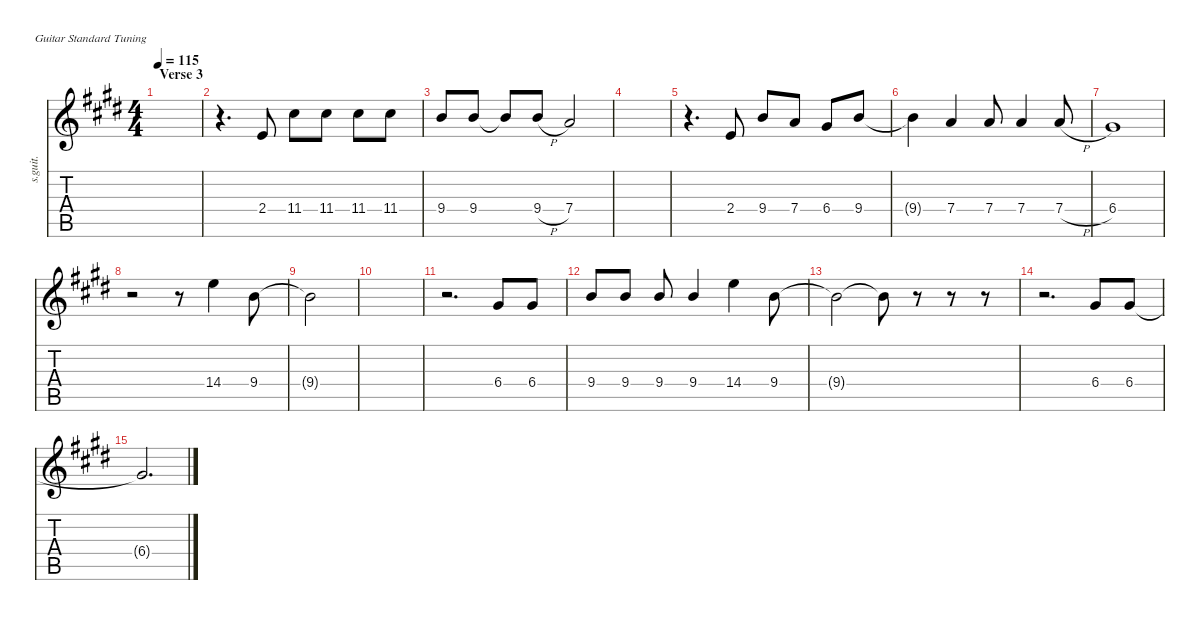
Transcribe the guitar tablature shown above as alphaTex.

\defaultSystemsLayout 4
\hideDynamics
\bracketExtendMode nobrackets
\otherSystemsTrackNameOrientation horizontal
\track ("Steel Guitar" "s.guit.") {instrument acousticguitarsteel}
\staff {score tabs}
\tuning (E4 B3 G3 D3 A2 E2)
\ts (4 4)
\section ("" "Verse 3")
\tempo 115
\clef g2
\ks e
|
r.4{d beam Down} 2.4{acc forcenatural}.8{beam Up} 11.4{acc #}.8{beam Down} 11.4{acc #}.8{beam Down} 11.4{acc #}.8{beam Down} 11.4{acc #}.8{beam Down} |
9.4{acc forcenatural}.8{beam Up} 9.4{acc forcenatural}.8{beam Up} 9.4{t acc forcenatural}.8{beam Up} 9.4{h acc forcenatural}.8{beam Up} 7.4{acc forcenatural}.2{beam Up} |
|
r.4{d beam Down} 2.4{acc forcenatural}.8{beam Up} 9.4{acc forcenatural}.8{beam Up} 7.4{acc forcenatural}.8{beam Up} 6.4{acc #}.8{beam Up} 9.4{acc forcenatural}.8{beam Up} |
9.4{t acc forcenatural}.4{beam Down} 7.4{acc forcenatural}.4{beam Up} 7.4{acc forcenatural}.8{beam Up} 7.4{acc forcenatural}.4{beam Up} 7.4{h acc forcenatural}.8{beam Up} |
6.4{acc #}.1{beam Up} |
r.2{beam Down} r.8{beam Down} 14.4{acc forcenatural}.4{beam Down} 9.4{acc forcenatural}.8{beam Down} |
9.4{t acc forcenatural}.2{beam Down} |
|
r.2{d beam Down} 6.4{acc #}.8{beam Up} 6.4{acc #}.8{beam Up} |
9.4{acc forcenatural}.8{beam Up} 9.4{acc forcenatural}.8{beam Up} 9.4{acc forcenatural}.8{beam Up} 9.4{acc forcenatural}.4{beam Up} 14.4{acc forcenatural}.4{beam Down} 9.4{acc forcenatural}.8{beam Down} |
9.4{t acc forcenatural}.2{beam Down} 9.4{t acc forcenatural}.8{beam Down} r.8{beam Down} r.8{beam Down} r.8{beam Down} |
r.2{d beam Down} 6.4{acc #}.8{beam Up} 6.4{acc #}.8{beam Up} |
6.4{t acc #}.2{d beam Up}
